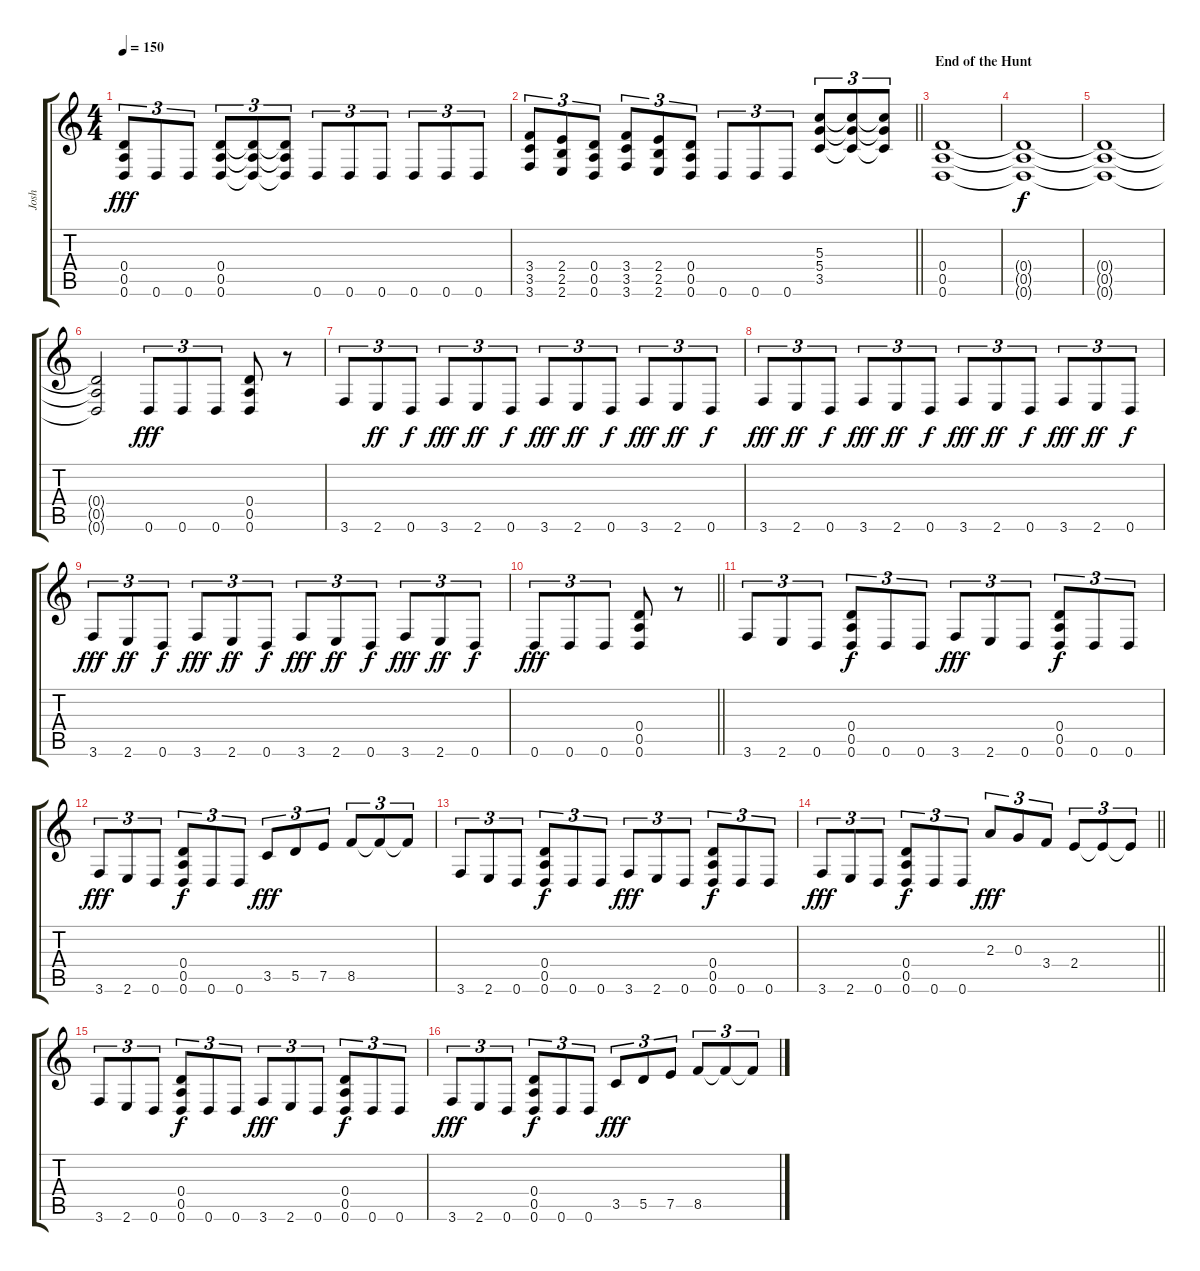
\track ("Josh" "Josh") {instrument overdrivenguitar}
\staff {score tabs}
\tuning (E4 B3 G3 D3 A2 D2) {hide}
\ts (4 4)
\tempo 150
\clef g2
\ks c
(0.4 0.5 0.6).8{tu (3 2) dy fff} 0.6.8{tu (3 2)} 0.6.8{tu (3 2)} (0.4 0.5 0.6).8{tu (3 2)} (0.4{t} 0.5{t} 0.6{t}).8{tu (3 2)} (0.4{t} 0.5{t} 0.6{t}).8{tu (3 2)} 0.6.8{tu (3 2)} 0.6.8{tu (3 2)} 0.6.8{tu (3 2)} 0.6.8{tu (3 2)} 0.6.8{tu (3 2)} 0.6.8{tu (3 2)} |
\barLineRight lightlight
(3.4 3.5 3.6).8{tu (3 2)} (2.4 2.5 2.6).8{tu (3 2)} (0.4 0.5 0.6).8{tu (3 2)} (3.4 3.5 3.6).8{tu (3 2)} (2.4 2.5 2.6).8{tu (3 2)} (0.4 0.5 0.6).8{tu (3 2)} 0.6.8{tu (3 2)} 0.6.8{tu (3 2)} 0.6.8{tu (3 2)} (5.3 5.4 3.5).8{tu (3 2)} (5.3{t} 5.4{t} 3.5{t}).8{tu (3 2)} (5.3{t} 5.4{t} 3.5{t}).8{tu (3 2)} |
\section ("" "End of the Hunt")
(0.4 0.5 0.6).1 |
(0.4{t} 0.5{t} 0.6{t}).1{dy f} |
(0.4{t} 0.5{t} 0.6{t}).1 |
(0.4{t} 0.5{t} 0.6{t}).2 0.6.8{tu (3 2) dy fff} 0.6.8{tu (3 2)} 0.6.8{tu (3 2)} (0.4 0.5 0.6).8 r.8 |
3.6.8{tu (3 2)} 2.6.8{tu (3 2) dy ff} 0.6.8{tu (3 2) dy f} 3.6.8{tu (3 2) dy fff} 2.6.8{tu (3 2) dy ff} 0.6.8{tu (3 2) dy f} 3.6.8{tu (3 2) dy fff} 2.6.8{tu (3 2) dy ff} 0.6.8{tu (3 2) dy f} 3.6.8{tu (3 2) dy fff} 2.6.8{tu (3 2) dy ff} 0.6.8{tu (3 2) dy f} |
3.6.8{tu (3 2) dy fff} 2.6.8{tu (3 2) dy ff} 0.6.8{tu (3 2) dy f} 3.6.8{tu (3 2) dy fff} 2.6.8{tu (3 2) dy ff} 0.6.8{tu (3 2) dy f} 3.6.8{tu (3 2) dy fff} 2.6.8{tu (3 2) dy ff} 0.6.8{tu (3 2) dy f} 3.6.8{tu (3 2) dy fff} 2.6.8{tu (3 2) dy ff} 0.6.8{tu (3 2) dy f} |
3.6.8{tu (3 2) dy fff} 2.6.8{tu (3 2) dy ff} 0.6.8{tu (3 2) dy f} 3.6.8{tu (3 2) dy fff} 2.6.8{tu (3 2) dy ff} 0.6.8{tu (3 2) dy f} 3.6.8{tu (3 2) dy fff} 2.6.8{tu (3 2) dy ff} 0.6.8{tu (3 2) dy f} 3.6.8{tu (3 2) dy fff} 2.6.8{tu (3 2) dy ff} 0.6.8{tu (3 2) dy f} |
\barLineRight lightlight
0.6.8{tu (3 2) dy fff} 0.6.8{tu (3 2)} 0.6.8{tu (3 2)} (0.4 0.5 0.6).8 r.8 |
3.6.8{tu (3 2) instrument overdrivenguitar} 2.6.8{tu (3 2)} 0.6.8{tu (3 2)} (0.4 0.5 0.6).8{tu (3 2) dy f} 0.6.8{tu (3 2)} 0.6.8{tu (3 2)} 3.6.8{tu (3 2) dy fff} 2.6.8{tu (3 2)} 0.6.8{tu (3 2)} (0.4 0.5 0.6).8{tu (3 2) dy f} 0.6.8{tu (3 2)} 0.6.8{tu (3 2)} |
3.6.8{tu (3 2) dy fff} 2.6.8{tu (3 2)} 0.6.8{tu (3 2)} (0.4 0.5 0.6).8{tu (3 2) dy f} 0.6.8{tu (3 2)} 0.6.8{tu (3 2)} 3.5.8{tu (3 2) dy fff} 5.5.8{tu (3 2)} 7.5.8{tu (3 2)} 8.5.8{tu (3 2)} 8.5{t}.8{tu (3 2)} 8.5{t}.8{tu (3 2)} |
3.6.8{tu (3 2)} 2.6.8{tu (3 2)} 0.6.8{tu (3 2)} (0.4 0.5 0.6).8{tu (3 2) dy f} 0.6.8{tu (3 2)} 0.6.8{tu (3 2)} 3.6.8{tu (3 2) dy fff} 2.6.8{tu (3 2)} 0.6.8{tu (3 2)} (0.4 0.5 0.6).8{tu (3 2) dy f} 0.6.8{tu (3 2)} 0.6.8{tu (3 2)} |
\barLineRight lightlight
3.6.8{tu (3 2) dy fff} 2.6.8{tu (3 2)} 0.6.8{tu (3 2)} (0.4 0.5 0.6).8{tu (3 2) dy f} 0.6.8{tu (3 2)} 0.6.8{tu (3 2)} 2.3.8{tu (3 2) dy fff} 0.3.8{tu (3 2)} 3.4.8{tu (3 2)} 2.4.8{tu (3 2)} 2.4{t}.8{tu (3 2)} 2.4{t}.8{tu (3 2)} |
3.6.8{tu (3 2)} 2.6.8{tu (3 2)} 0.6.8{tu (3 2)} (0.4 0.5 0.6).8{tu (3 2) dy f} 0.6.8{tu (3 2)} 0.6.8{tu (3 2)} 3.6.8{tu (3 2) dy fff} 2.6.8{tu (3 2)} 0.6.8{tu (3 2)} (0.4 0.5 0.6).8{tu (3 2) dy f} 0.6.8{tu (3 2)} 0.6.8{tu (3 2)} |
3.6.8{tu (3 2) dy fff} 2.6.8{tu (3 2)} 0.6.8{tu (3 2)} (0.4 0.5 0.6).8{tu (3 2) dy f} 0.6.8{tu (3 2)} 0.6.8{tu (3 2)} 3.5.8{tu (3 2) dy fff} 5.5.8{tu (3 2)} 7.5.8{tu (3 2)} 8.5.8{tu (3 2)} 8.5{t}.8{tu (3 2)} 8.5{t}.8{tu (3 2)}
